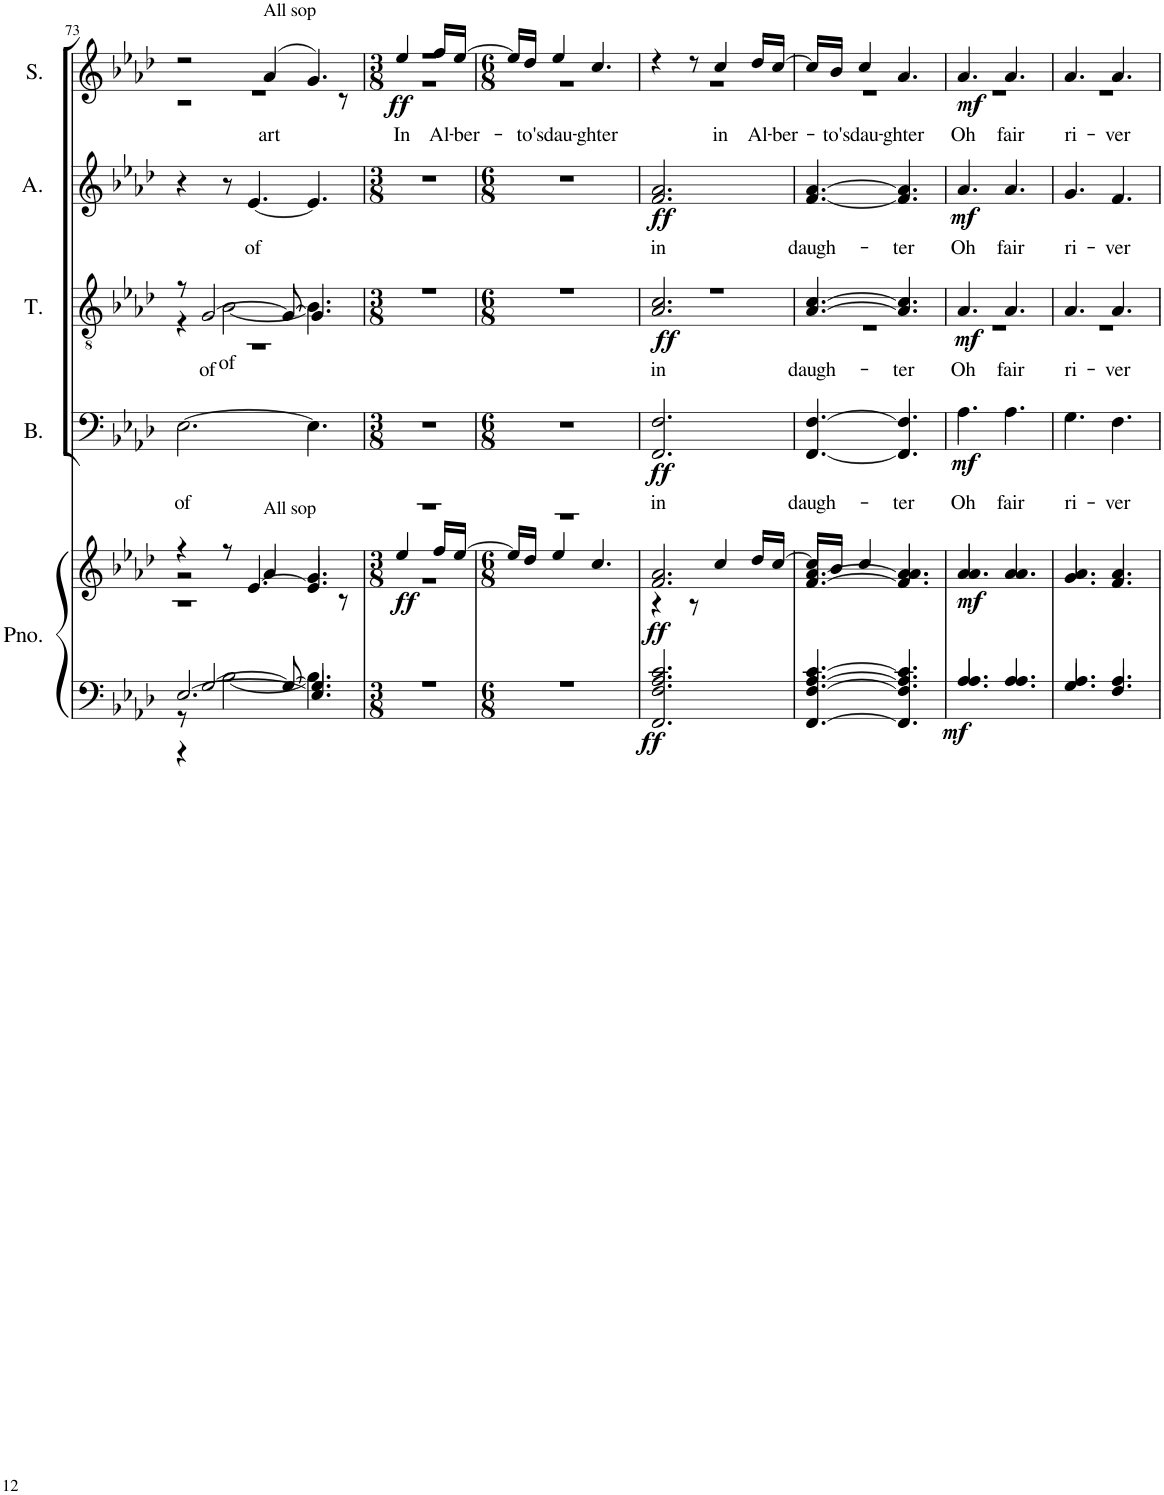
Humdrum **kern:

**kern	**kern	**dynam	**kern	**text	**dynam	**kern	**text	**dynam	**kern	**text	**dynam	**kern	**text	**dynam
*part5	*part5	*part5	*part4	*part4	*part4	*part3	*part3	*part3	*part2	*part2	*part2	*part1	*part1	*part1
*staff6	*staff5	*staff5/6	*staff4	*staff4	*staff4	*staff3	*staff3	*staff3	*staff2	*staff2	*staff2	*staff1	*staff1	*staff1
*I"Piano	*	*	*I"Bass	*	*	*I"Tenor	*	*	*I"Alto	*	*	*I"Soprano	*	*
*I'Pno.	*	*	*I'B.	*	*	*I'T.	*	*	*I'A.	*	*	*I'S.	*	*
!!LO:PB:g=z
*clefF4	*clefG2	*	*clefF4	*	*	*clefGv2	*	*	*clefG2	*	*	*clefG2	*	*
*k[b-e-a-d-]	*k[b-e-a-d-]	*	*k[b-e-a-d-]	*	*	*k[b-e-a-d-]	*	*	*k[b-e-a-d-]	*	*	*k[b-e-a-d-]	*	*
*M9/8	*M9/8	*	*M9/8	*	*	*M9/8	*	*	*M9/8	*	*	*M9/8	*	*
=73	=73	=73	=73	=73	=73	=73	=73	=73	=73	=73	=73	=73	=73	=73
*^	*^	*	*	*	*	*	*	*	*	*	*	*	*	*
*	*^	*	*^	*	*	*	*	*	*	*	*	*	*	*	*	*
!	!	!	!	!	!	!	!	!LO:LY:b	!	!	!	!	!	!	!	!	!	!
*	*	*	*	*	*	*	*	*	*	*^	*	*	*	*	*	*^	*	*
*	*	*	*	*	*	*	*	*	*	*	*^	*	*	*	*	*	*	*^	*	*
[2.E-/	8r	4r	4r	2r	1r	.	[2.E-\	of	.	8r	4r	8%9r	.	.	4r	.	.	2r	1r	8%9r	.	.
!	!	!	!	!	!	!	!	!	!	!	!	!	!LO:LY:b	!	!	!	!	!	!	!	!	!
.	[2G/	.	.	.	.	.	.	.	.	[2G/	.	.	of	.	.	.	.	.	.	.	.	.
!	!	!	!	!	!	!	!	!	!	!	!	!	!LO:LY:b	!	!	!	!	!	!	!	!	!
.	.	[2B-\	8r	.	.	.	.	.	.	.	[2B-\	.	of	.	8r	.	.	.	.	.	.	.
!	!	!	!	!	!	!	!	!	!	!	!	!	!	!	!	!LO:LY:b	!	!	!	!	!	!
.	.	.	[4.e-/	.	.	.	.	.	.	.	.	.	.	.	[4.e-/	of	.	.	.	.	.	.
!	!	!	!	!	!	!	!	!	!	!	!	!	!	!	!	!	!	!LO:TX:a:t=All sop	!	!	!	!
!	!	!	!	!LO:TX:a:t=All sop	!	!	!	!	!	!	!	!	!	!	!	!	!	!	!	!	!	!
!	!	!	!	!	!	!	!	!	!	!	!	!	!	!	!	!	!	!	!	!	!LO:LY:b	!
.	.	.	.	4a-/	.	.	.	.	.	.	.	.	.	.	.	.	.	(4a-/	.	.	art	.
.	8G/_	.	.	.	.	.	.	.	.	8G/_	.	.	.	.	.	.	.	.	.	.	.	.
4.E-/]	4.G/]	4.B-\]	4.e-/]	4.g/	.	.	4.E-\]	.	.	4.G/]	4.B-\]	.	.	.	4.e-/]	.	.	4.g/)	.	.	.	.
.	.	.	.	.	8r	.	.	.	.	.	.	.	.	.	.	.	.	.	8r	.	.	.
*v	*v	*v	*	*	*	*	*	*	*	*v	*v	*v	*	*	*	*	*	*	*	*	*	*
=74	=74	=74	=74	=74	=74	=74	=74	=74	=74	=74	=74	=74	=74	=74	=74	=74	=74	=74
*M3/8	*M3/8	*	*	*	*M3/8	*	*	*M3/8	*	*	*M3/8	*	*	*M3/8	*	*	*	*
*^	*	*	*	*	*	*	*	*^	*	*	*	*	*	*	*	*	*	*
!	!	!	!	!	!LO:DY:b	!	!	!	!	!	!	!	!	!	!	!	!	!	!LO:LY:b	!LO:DY:b
4.r	4.r	4.r	4ee-/	4.r	ff	4.r	.	.	4.r	4.r	.	.	4.r	.	.	4ee-/	4.r	4.r	In	ff
!	!	!	!	!	!	!	!	!	!	!	!	!	!	!	!	!	!	!	!LO:LY:b	!
.	.	.	16ff/LL	.	.	.	.	.	.	.	.	.	.	.	.	16ff/LL	.	.	Al-	.
!	!	!	!	!	!	!	!	!	!	!	!	!	!	!	!	!	!	!	!LO:LY:b	!
.	.	.	[16ee-/JJ	.	.	.	.	.	.	.	.	.	.	.	.	[16ee-/JJ	.	.	-ber-	.
*	*	*v	*v	*v	*	*	*	*	*	*	*	*	*	*	*	*v	*v	*v	*	*
=75	=75	=75	=75	=75	=75	=75	=75	=75	=75	=75	=75	=75	=75	=75	=75	=75
*M6/8	*	*M6/8	*	*M6/8	*	*	*M6/8	*	*	*	*M6/8	*	*	*M6/8	*	*
*	*	*^	*	*	*	*	*	*	*	*	*	*	*	*^	*	*
2.r	2.r	2.r	16ee-/LL]	.	2.r	.	.	2.r	2.r	.	.	2.r	.	.	16ee-/LL]	2.r	.	.
!	!	!	!	!	!	!	!	!	!	!	!	!	!	!	!	!	!LO:LY:b	!
.	.	.	16dd-/JJ	.	.	.	.	.	.	.	.	.	.	.	16dd-/JJ	.	to's	.
!	!	!	!	!	!	!	!	!	!	!	!	!	!	!	!	!	!LO:LY:b	!
.	.	.	4ee-/	.	.	.	.	.	.	.	.	.	.	.	4ee-/	.	dau-	.
!	!	!	!	!	!	!	!	!	!	!	!	!	!	!	!	!	!LO:LY:b	!
.	.	.	4.cc/	.	.	.	.	.	.	.	.	.	.	.	4.cc/	.	-ghter	.
=76	=76	=76	=76	=76	=76	=76	=76	=76	=76	=76	=76	=76	=76	=76	=76	=76	=76	=76
!	!	!	!	!LO:DY:b=2	!	!LO:LY:b	!	!	!	!LO:LY:b	!	!	!LO:LY:b	!	!	!	!	!
!	!	!	!	!LO:DY:n=1:b	!	!	!LO:DY:b	!	!	!	!LO:DY:b	!	!	!LO:DY:b	!	!	!	!
2.FF/ 2.F/	2.A-/ 2.c/	2.f/ 2.a-/	4r	ff ff	2.FF/ 2.F/	in	ff	2.A-/ 2.c/	2.r	in	ff	2.f/ 2.a-/	in	ff	4r	2.r	.	.
.	.	.	8r	.	.	.	.	.	.	.	.	.	.	.	8r	.	.	.
!	!	!	!	!	!	!	!	!	!	!	!	!	!	!	!	!	!LO:LY:b	!
.	.	.	4cc/	.	.	.	.	.	.	.	.	.	.	.	4cc/	.	in	.
!	!	!	!	!	!	!	!	!	!	!	!	!	!	!	!	!	!LO:LY:b	!
.	.	.	16dd-/LL	.	.	.	.	.	.	.	.	.	.	.	16dd-/LL	.	Al-	.
!	!	!	!	!	!	!	!	!	!	!	!	!	!	!	!	!	!LO:LY:b	!
.	.	.	[16cc/JJ	.	.	.	.	.	.	.	.	.	.	.	[16cc/JJ	.	-ber-	.
=77	=77	=77	=77	=77	=77	=77	=77	=77	=77	=77	=77	=77	=77	=77	=77	=77	=77	=77
!	!	!	!	!	!	!LO:LY:b	!	!	!	!LO:LY:b	!	!	!LO:LY:b	!	!	!	!	!
[4.FF/ [4.F/	[4.A-/ [4.c/	[4.f/ [4.a-/	16cc/LL]	.	[4.FF/ [4.F/	daugh-	.	[4.A-/ [4.c/	2.r	daugh-	.	[4.f/ [4.a-/	daugh-	.	16cc/LL]	2.r	.	.
!	!	!	!	!	!	!	!	!	!	!	!	!	!	!	!	!	!LO:LY:b	!
.	.	.	16b-/JJ	.	.	.	.	.	.	.	.	.	.	.	16b-/JJ	.	to's	.
!	!	!	!	!	!	!	!	!	!	!	!	!	!	!	!	!	!LO:LY:b	!
.	.	.	4cc/	.	.	.	.	.	.	.	.	.	.	.	4cc/	.	dau-	.
!	!	!	!	!	!	!LO:LY:b	!	!	!	!LO:LY:b	!	!	!LO:LY:b	!	!	!	!LO:LY:b	!
4.FF/] 4.F/]	4.A-/] 4.c/]	4.f/] 4.a-/]	4.a-/	.	4.FF/] 4.F/]	-ter	.	4.A-/] 4.c/]	.	-ter	.	4.f/] 4.a-/]	-ter	.	4.a-/	.	-ghter	.
=78	=78	=78	=78	=78	=78	=78	=78	=78	=78	=78	=78	=78	=78	=78	=78	=78	=78	=78
!	!	!	!	!LO:DY:b=2	!	!LO:LY:b	!	!	!	!LO:LY:b	!	!	!LO:LY:b	!	!	!	!LO:LY:b	!
!	!	!	!	!LO:DY:n=1:b	!	!	!LO:DY:b	!	!	!	!LO:DY:b	!	!	!LO:DY:b	!	!	!	!LO:DY:b
4.A-/	4.A-/	4.a-/	4.a-/	mf mf	4.A-\	Oh	mf	4.A-/	2.r	Oh	mf	4.a-/	Oh	mf	4.a-/	2.r	Oh	mf
!	!	!	!	!	!	!LO:LY:b	!	!	!	!LO:LY:b	!	!	!LO:LY:b	!	!	!	!LO:LY:b	!
4.A-/	4.A-/	4.a-/	4.a-/	.	4.A-\	fair	.	4.A-/	.	fair	.	4.a-/	fair	.	4.a-/	.	fair	.
=79	=79	=79	=79	=79	=79	=79	=79	=79	=79	=79	=79	=79	=79	=79	=79	=79	=79	=79
!	!	!	!	!	!	!LO:LY:b	!	!	!	!LO:LY:b	!	!	!LO:LY:b	!	!	!	!LO:LY:b	!
4.G/	4.A-/	4.g/	4.a-/	.	4.G\	ri-	.	4.A-/	2.r	ri-	.	4.g/	ri-	.	4.a-/	2.r	ri-	.
!	!	!	!	!	!	!LO:LY:b	!	!	!	!LO:LY:b	!	!	!LO:LY:b	!	!	!	!LO:LY:b	!
4.F/	4.A-/	4.f/	4.a-/	.	4.F\	-ver	.	4.A-/	.	-ver	.	4.f/	-ver	.	4.a-/	.	-ver	.
*v	*v	*	*	*	*	*	*	*v	*v	*	*	*	*	*	*v	*v	*	*
*	*v	*v	*	*	*	*	*	*	*	*	*	*	*	*	*
=	=	=	=	=	=	=	=	=	=	=	=	=	=	=
*-	*-	*-	*-	*-	*-	*-	*-	*-	*-	*-	*-	*-	*-	*-
